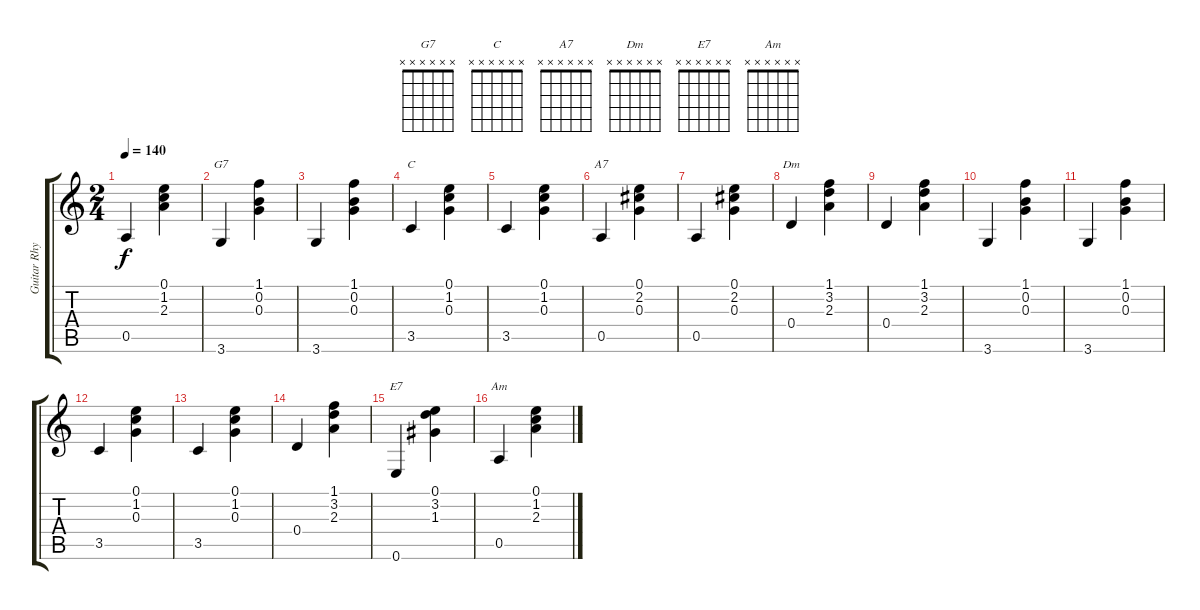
\track ("Guitar Rhythm" "Guitar Rhy") {instrument acousticguitarnylon}
\staff {score tabs}
\tuning (E4 B3 G3 D3 A2 E2) {hide}
\chord ("G7" x x x x x x) {firstfret 0}
\chord ("C" x x x x x x) {firstfret 0}
\chord ("A7" x x x x x x) {firstfret 0}
\chord ("Dm" x x x x x x) {firstfret 0}
\chord ("E7" x x x x x x) {firstfret 0}
\chord ("Am" x x x x x x) {firstfret 0}
\ts (2 4)
\tempo 140
\clef g2
\ks c
0.5.4{dy f} (0.1 1.2 2.3).4 |
3.6.4{ch "G7"} (1.1 0.2 0.3).4 |
3.6.4 (1.1 0.2 0.3).4 |
3.5.4{ch "C"} (0.1 1.2 0.3).4 |
3.5.4 (0.1 1.2 0.3).4 |
0.5.4{ch "A7"} (0.1 2.2 0.3).4 |
0.5.4 (0.1 2.2 0.3).4 |
0.4.4{ch "Dm"} (1.1 3.2 2.3).4 |
0.4.4 (1.1 3.2 2.3).4 |
3.6.4 (1.1 0.2 0.3).4 |
3.6.4 (1.1 0.2 0.3).4 |
3.5.4 (0.1 1.2 0.3).4 |
3.5.4 (0.1 1.2 0.3).4 |
0.4.4 (1.1 3.2 2.3).4 |
0.6.4{ch "E7"} (0.1 3.2 1.3).4 |
0.5.4{ch "Am"} (0.1 1.2 2.3).4
